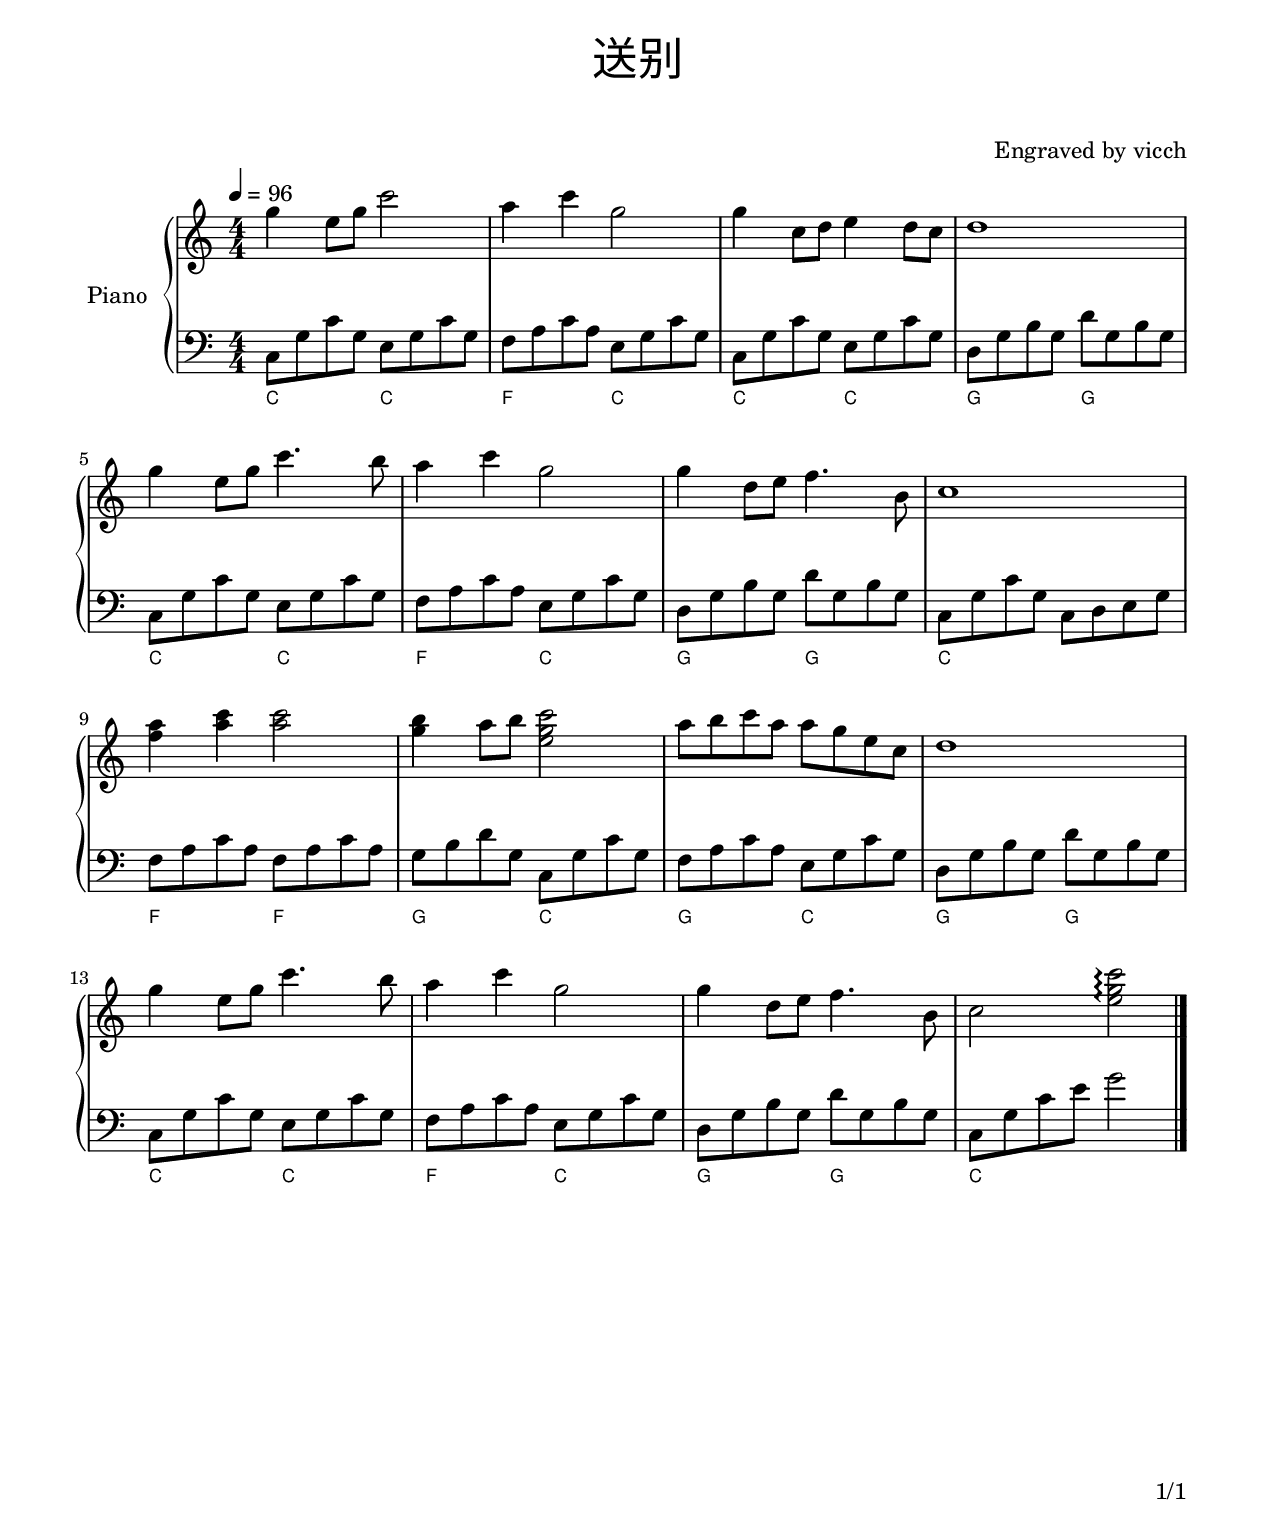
\version "2.24.3"

#(define title      "送别")
#(define title-font "FangSong")
#(define sequence   "EveryonePiano 519")
#(define total-page 1)

\include "../base.ly"

\markup \vspace #1.5

CI   = { c8  g8 c'8 g8 }
CII  = { e8  g8 c'8 g8 }
FI   = { f8  a8 c'8 a8 }
GI   = { d8  g8 b8  g8 }
GII  = { d'8 g8 b8  g8 }
GIII = { g8  b8 d'8 g8 }

\score {
  \new PianoStaff \with {
    instrumentName = "Piano"
  } <<
    \new Staff {
      \tempo 4 = 96
      \clef treble
      \key c \major
      \time 4/4
      
      g''4 e''8 g''8 c'''2       | a''4 c'''4 g''2 | g''4 c''8 d''8 e''4 d''8 c''8 | d''1 | \break
      g''4 e''8 g''8 c'''4. b''8 | a''4 c'''4 g''2 | g''4 d''8 e''8 f''4.     b'8  | c''1 | \break
      
      <f'' a''>4 <a'' c'''>4 <a'' c'''>2 | <g'' b''>4 a''8 b''8 <e'' g'' c'''>2 | a''8 b''8 c'''8 a''8 a''8 g''8 e''8 c''8 | d''1 | \break
      
      g''4 e''8 g''8 c'''4. b''8 | a''4 c'''4 g''2 | g''4 d''8 e''8 f''4. b'8 | c''2 <e'' g'' c'''>2\arpeggio | \bar "|."
    }
    \new Staff {
      \clef bass
      \key c \major
      \time 4/4
      
      \CI \CII | \FI \CII | \CI \CII | \GI \GII        |
      \CI \CII | \FI \CII | \GI \GII | \CI c8 d8 e8 g8 |
      
      \FI \FI | \GIII \CI | \FI \CII | \GI \GII |
      
      \CI \CII | \FI \CII | \GI \GII | c8 g8 c'8 e'8 g'2 |
    }
    \chords {
      
      c2 c2 | f2 c2 | c2 c2 | g2 g2 |
      c2 c2 | f2 c2 | g2 g2 | c2 r2 |
      
      f2 f2 | g2 c2 | g2 c2 | g2 g2 |
      
      c2 c2 | f2 c2 | g2 g2 | c1 |
    }
  >>
  \layout {}
  \midi {
    \context {
      \ChordNames
      \remove "Note_performer"
    }
  }
}